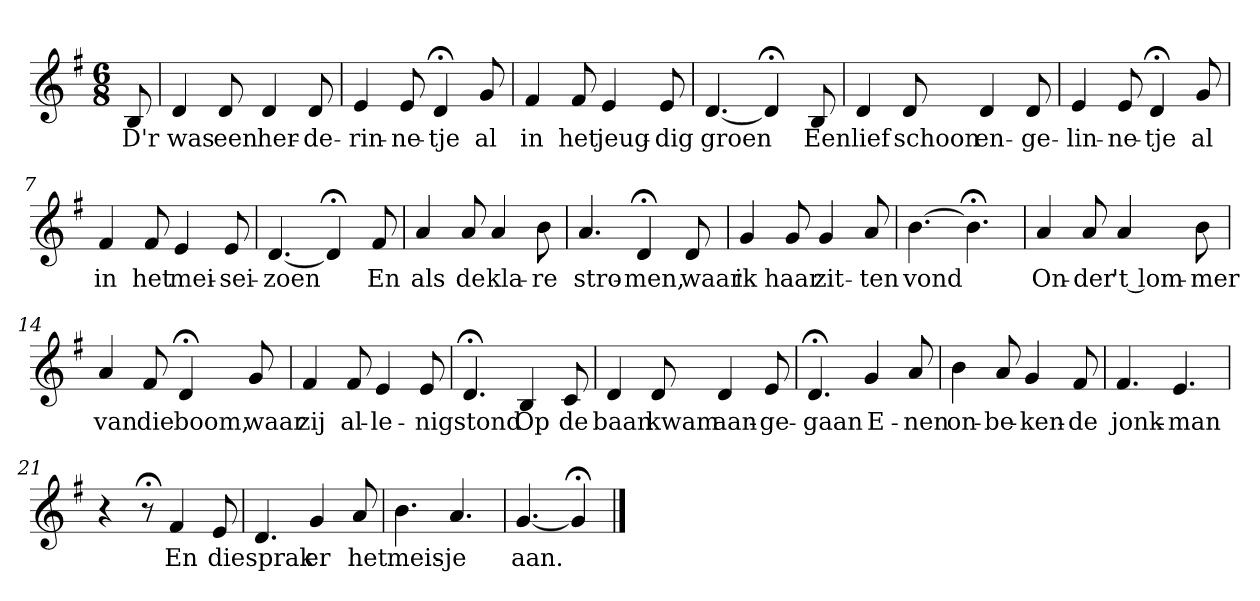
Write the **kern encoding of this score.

**kern	**text
*part1	*part1
*staff1	*staff1
*k[f#]	*
*G:	*
*M6/8	*
*MM120	*
=	=
8B	D'r
=1	=1
4d	was
8d	een
4d	her-
8d	-de-
=2	=2
4e	-rin-
8e	-ne-
4d;<	-tje
8g	al
=3	=3
4f#	in
8f#	het
4e	jeug-
8e	-dig
=4	=4
[4.d	groen
4d;<]	.
8B	Een
=5	=5
4d	lief
8d	schoon
4d	en-
8d	-ge-
=6	=6
4e	-lin-
8e	-ne-
4d;<	-tje
8g	al
=7	=7
4f#	in
8f#	het
4e	mei-
8e	-sei-
=8	=8
[4.d	-zoen
4d;<]	.
8f#	En
=9	=9
4a	als
8a	de
4a	kla-
8b	-re
=10	=10
4.a	stro-
4d;<	-men,
8d	waar
=11	=11
4g	ik
8g	haar
4g	zit-
8a	-ten
=12	=12
[4.b	vond
4.b;<]	.
=13	=13
4a	On-
8a	-der
4a	't lom-
8b	-mer
=14	=14
4a	van
8f#	die
4d;<	boom,
8g	waar
=15	=15
4f#	zij
8f#	al-
4e	-le-
8e	-nig
=16	=16
4.d;<	stond
4B	Op
8c	de
=17	=17
4d	baan
8d	kwam
4d	aan-
8e	-ge-
=18	=18
4.d;<	-gaan
4g	E-
8a	-nen
=19	=19
4b	on-
8a	-be-
4g	-ken-
8f#	-de
=20	=20
4.f#	jonk-
4.e	-man
=21	=21
4r	.
8r;<	.
4f#	En
8e	die
=22	=22
4.d	sprak
4g	er
8a	het
=23	=23
4.b	meis-
4.a	-je
=24	=24
[4.g	aan.
4g;<]	.
==	==
*-	*-
